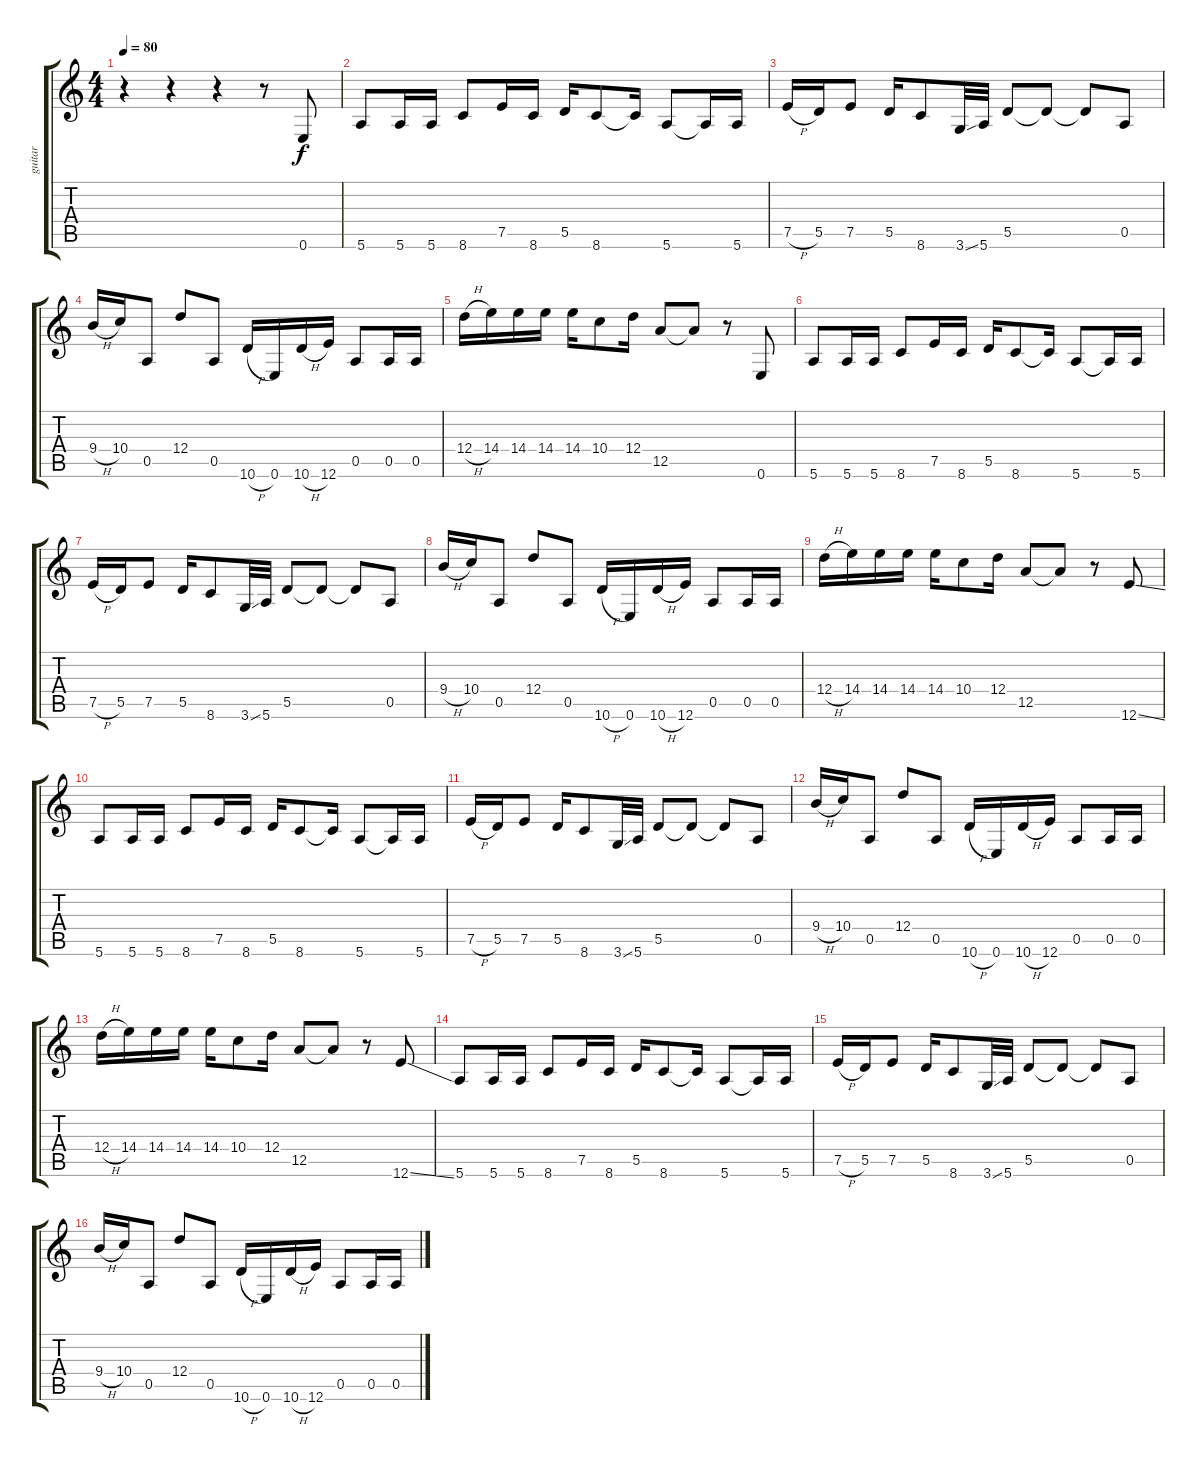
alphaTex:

\track ("guitar" "guitar") {instrument overdrivenguitar}
\staff {score tabs}
\tuning (E4 B3 G3 D3 A2 E2) {hide}
\ts (4 4)
\tempo 80
\clef g2
\ks c
r.4{dy f instrument overdrivenguitar} r.4 r.4 r.8 0.6.8 |
5.6.8 5.6.16 5.6.16 8.6.8 7.5.16 8.6.16 5.5.16 8.6.8 8.6{t}.16 5.6.8 5.6{t}.16 5.6.16 |
7.5{h}.16 5.5.16 7.5.8 5.5.16 8.6.8 3.6{ss}.32 5.6.32 5.5.8 5.5{t}.8 5.5{t}.8 0.5.8 |
9.4{h}.16 10.4.16 0.5.8 12.4.8 0.5.8 10.6{h}.16 0.6.16 10.6{h}.16 12.6.16 0.5.8 0.5.16 0.5.16 |
12.4{h}.16 14.4.16 14.4.16 14.4.16 14.4.16 10.4.8 12.4.16 12.5.8 12.5{t}.8 r.8 0.6.8 |
5.6.8 5.6.16 5.6.16 8.6.8 7.5.16 8.6.16 5.5.16 8.6.8 8.6{t}.16 5.6.8 5.6{t}.16 5.6.16 |
7.5{h}.16 5.5.16 7.5.8 5.5.16 8.6.8 3.6{ss}.32 5.6.32 5.5.8 5.5{t}.8 5.5{t}.8 0.5.8 |
9.4{h}.16 10.4.16 0.5.8 12.4.8 0.5.8 10.6{h}.16 0.6.16 10.6{h}.16 12.6.16 0.5.8 0.5.16 0.5.16 |
12.4{h}.16 14.4.16 14.4.16 14.4.16 14.4.16 10.4.8 12.4.16 12.5.8 12.5{t}.8 r.8 12.6{ss}.8 |
5.6.8 5.6.16 5.6.16 8.6.8 7.5.16 8.6.16 5.5.16 8.6.8 8.6{t}.16 5.6.8 5.6{t}.16 5.6.16 |
7.5{h}.16 5.5.16 7.5.8 5.5.16 8.6.8 3.6{ss}.32 5.6.32 5.5.8 5.5{t}.8 5.5{t}.8 0.5.8 |
9.4{h}.16 10.4.16 0.5.8 12.4.8 0.5.8 10.6{h}.16 0.6.16 10.6{h}.16 12.6.16 0.5.8 0.5.16 0.5.16 |
12.4{h}.16 14.4.16 14.4.16 14.4.16 14.4.16 10.4.8 12.4.16 12.5.8 12.5{t}.8 r.8 12.6{ss}.8 |
5.6.8 5.6.16 5.6.16 8.6.8 7.5.16 8.6.16 5.5.16 8.6.8 8.6{t}.16 5.6.8 5.6{t}.16 5.6.16 |
7.5{h}.16 5.5.16 7.5.8 5.5.16 8.6.8 3.6{ss}.32 5.6.32 5.5.8 5.5{t}.8 5.5{t}.8 0.5.8 |
9.4{h}.16 10.4.16 0.5.8 12.4.8 0.5.8 10.6{h}.16 0.6.16 10.6{h}.16 12.6.16 0.5.8 0.5.16 0.5.16
